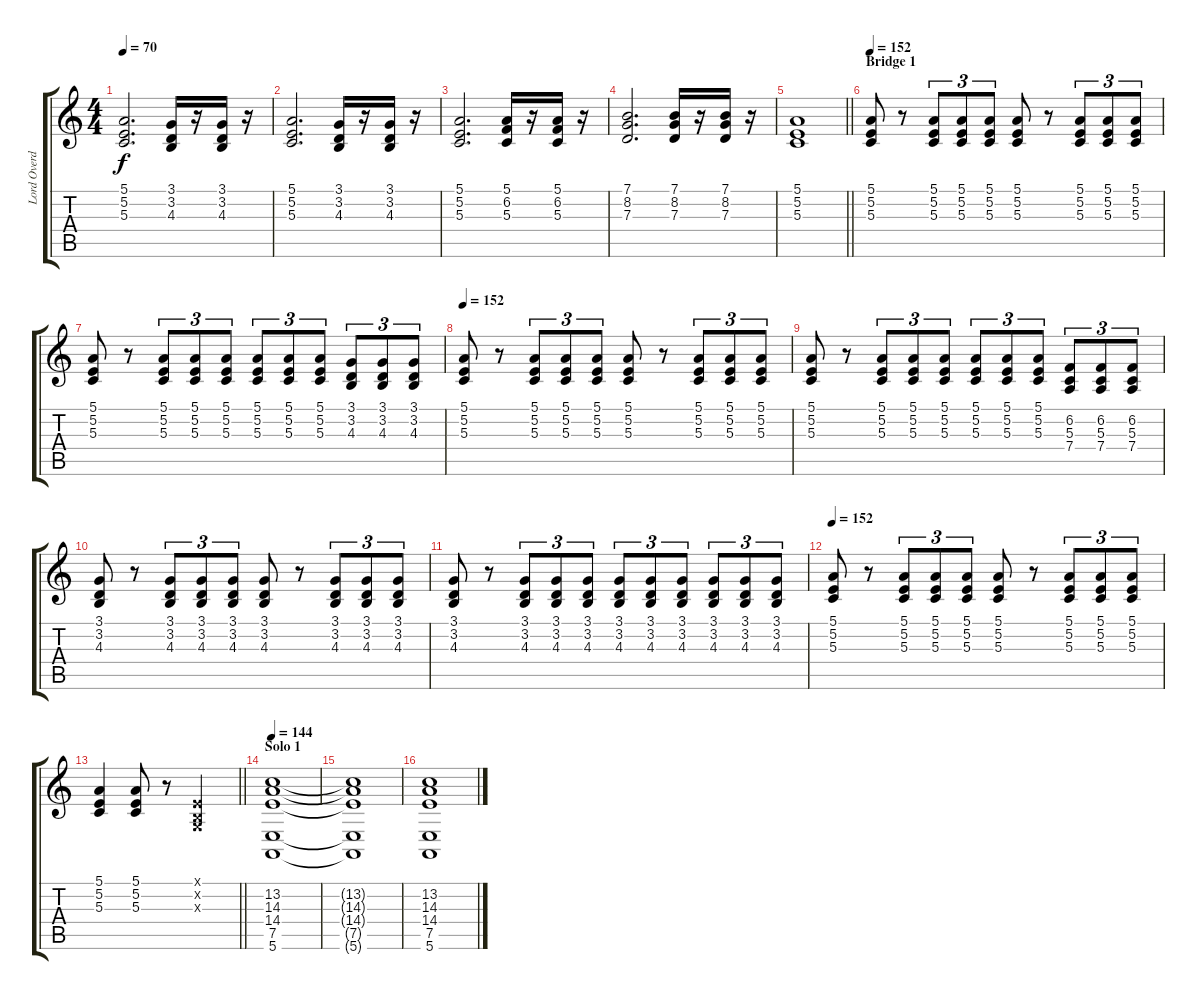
\track ("Lord Overdub" "Lord Overd") {instrument drawbarorgan}
\staff {score tabs}
\tuning (E4 B3 G3 D3 A2 E2) {hide}
\ts (4 4)
\tempo 70
\clef g2
\ks c
(5.1 5.2 5.3).2{d dy f} (3.1 3.2 4.3).16 r.16 (3.1 3.2 4.3).16 r.16 |
(5.1 5.2 5.3).2{d} (3.1 3.2 4.3).16 r.16 (3.1 3.2 4.3).16 r.16 |
(5.1 5.2 5.3).2{d} (5.1 6.2 5.3).16 r.16 (5.1 6.2 5.3).16 r.16 |
(7.1 8.2 7.3).2{d} (7.1 8.2 7.3).16 r.16 (7.1 8.2 7.3).16 r.16 |
\barLineRight lightlight
(5.1 5.2 5.3).1 |
\section ("" "Bridge 1")
\tempo 152
(5.1 5.2 5.3).8 r.8 (5.1 5.2 5.3).8{tu (3 2)} (5.1 5.2 5.3).8{tu (3 2)} (5.1 5.2 5.3).8{tu (3 2)} (5.1 5.2 5.3).8 r.8 (5.1 5.2 5.3).8{tu (3 2)} (5.1 5.2 5.3).8{tu (3 2)} (5.1 5.2 5.3).8{tu (3 2)} |
(5.1 5.2 5.3).8 r.8 (5.1 5.2 5.3).8{tu (3 2)} (5.1 5.2 5.3).8{tu (3 2)} (5.1 5.2 5.3).8{tu (3 2)} (5.1 5.2 5.3).8{tu (3 2)} (5.1 5.2 5.3).8{tu (3 2)} (5.1 5.2 5.3).8{tu (3 2)} (3.1 3.2 4.3).8{tu (3 2)} (3.1 3.2 4.3).8{tu (3 2)} (3.1 3.2 4.3).8{tu (3 2)} |
\tempo 152
(5.1 5.2 5.3).8 r.8 (5.1 5.2 5.3).8{tu (3 2)} (5.1 5.2 5.3).8{tu (3 2)} (5.1 5.2 5.3).8{tu (3 2)} (5.1 5.2 5.3).8 r.8 (5.1 5.2 5.3).8{tu (3 2)} (5.1 5.2 5.3).8{tu (3 2)} (5.1 5.2 5.3).8{tu (3 2)} |
(5.1 5.2 5.3).8 r.8 (5.1 5.2 5.3).8{tu (3 2)} (5.1 5.2 5.3).8{tu (3 2)} (5.1 5.2 5.3).8{tu (3 2)} (5.1 5.2 5.3).8{tu (3 2)} (5.1 5.2 5.3).8{tu (3 2)} (5.1 5.2 5.3).8{tu (3 2)} (6.2 5.3 7.4).8{tu (3 2)} (6.2 5.3 7.4).8{tu (3 2)} (6.2 5.3 7.4).8{tu (3 2)} |
(3.1 3.2 4.3).8 r.8 (3.1 3.2 4.3).8{tu (3 2)} (3.1 3.2 4.3).8{tu (3 2)} (3.1 3.2 4.3).8{tu (3 2)} (3.1 3.2 4.3).8 r.8 (3.1 3.2 4.3).8{tu (3 2)} (3.1 3.2 4.3).8{tu (3 2)} (3.1 3.2 4.3).8{tu (3 2)} |
(3.1 3.2 4.3).8 r.8 (3.1 3.2 4.3).8{tu (3 2)} (3.1 3.2 4.3).8{tu (3 2)} (3.1 3.2 4.3).8{tu (3 2)} (3.1 3.2 4.3).8{tu (3 2)} (3.1 3.2 4.3).8{tu (3 2)} (3.1 3.2 4.3).8{tu (3 2)} (3.1 3.2 4.3).8{tu (3 2)} (3.1 3.2 4.3).8{tu (3 2)} (3.1 3.2 4.3).8{tu (3 2)} |
\tempo 152
(5.1 5.2 5.3).8 r.8 (5.1 5.2 5.3).8{tu (3 2)} (5.1 5.2 5.3).8{tu (3 2)} (5.1 5.2 5.3).8{tu (3 2)} (5.1 5.2 5.3).8 r.8 (5.1 5.2 5.3).8{tu (3 2)} (5.1 5.2 5.3).8{tu (3 2)} (5.1 5.2 5.3).8{tu (3 2)} |
\barLineRight lightlight
(5.1 5.2 5.3).4 (5.1 5.2 5.3).8 r.8 (0.1{x} 0.2{x} 0.3{x}).2 |
\section ("" "Solo 1")
\tempo 144
(13.2 14.3 14.4 7.5 5.6).1 |
(13.2{t} 14.3{t} 14.4{t} 7.5{t} 5.6{t}).1 |
(13.2 14.3 14.4 7.5 5.6).1
